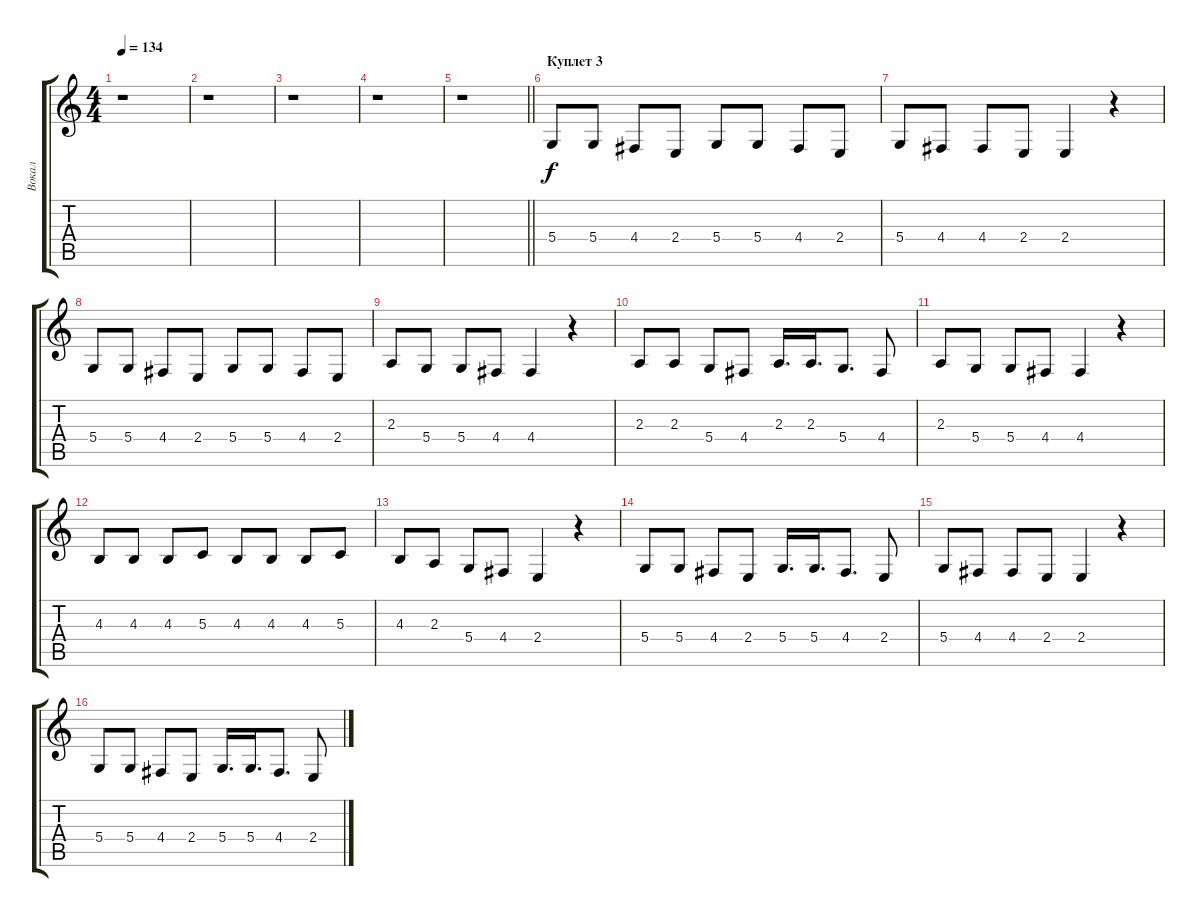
\track ("Вокал" "Вокал") {instrument tenorsax}
\staff {score tabs}
\tuning (E4 B3 G3 D3 A2 E2) {hide}
\ts (4 4)
\tempo 134
\clef g2
\ks c
r.1{dy f} |
r.1 |
r.1 |
r.1 |
\barLineRight lightlight
r.1 |
\section ("" "Куплет 3")
5.4.8 5.4.8 4.4.8 2.4.8 5.4.8 5.4.8 4.4.8 2.4.8 |
5.4.8 4.4.8 4.4.8 2.4.8 2.4.4 r.4 |
5.4.8 5.4.8 4.4.8 2.4.8 5.4.8 5.4.8 4.4.8 2.4.8 |
2.3.8 5.4.8 5.4.8 4.4.8 4.4.4 r.4 |
2.3.8 2.3.8 5.4.8 4.4.8 2.3.16{d} 2.3.16{d} 5.4.8{d} 4.4.8 |
2.3.8 5.4.8 5.4.8 4.4.8 4.4.4 r.4 |
4.3.8 4.3.8 4.3.8 5.3.8 4.3.8 4.3.8 4.3.8 5.3.8 |
4.3.8 2.3.8 5.4.8 4.4.8 2.4.4 r.4 |
5.4.8 5.4.8 4.4.8 2.4.8 5.4.16{d} 5.4.16{d} 4.4.8{d} 2.4.8 |
5.4.8 4.4.8 4.4.8 2.4.8 2.4.4 r.4 |
5.4.8 5.4.8 4.4.8 2.4.8 5.4.16{d} 5.4.16{d} 4.4.8{d} 2.4.8
